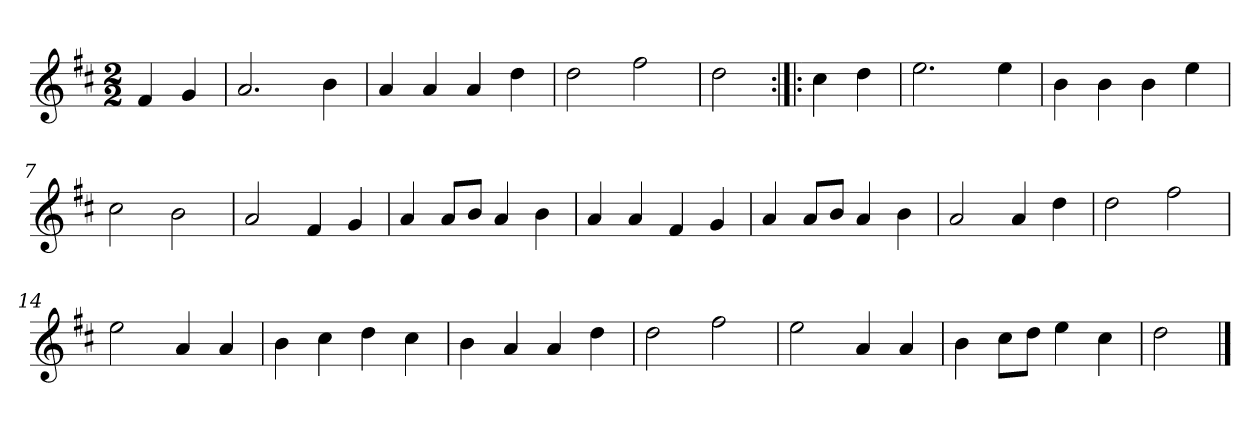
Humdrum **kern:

**kern
*part1
*staff1
*clefG2
*k[f#c#]
*D:
*M2/2
*MM120
=
4f#
4g
=1
2.a
4b
=2
4a
4a
4a
4dd
=3
2dd
2ff#
=4
2dd
=:|!|:
4cc#
4dd
=5
2.ee
4ee
=6
4b
4b
4b
4ee
=7
2cc#
2b
=8
2a
4f#
4g
=9
4a
8a/L
8b/J
4a
4b
=10
4a
4a
4f#
4g
=11
4a
8a/L
8b/J
4a
4b
=12
2a
4a
4dd
=13
2dd
2ff#
=14
2ee
4a
4a
=15
4b
4cc#
4dd
4cc#
=16
4b
4a
4a
4dd
=17
2dd
2ff#
=18
2ee
4a
4a
=19
4b
8cc#\L
8dd\J
4ee
4cc#
=20
2dd
==
*-
